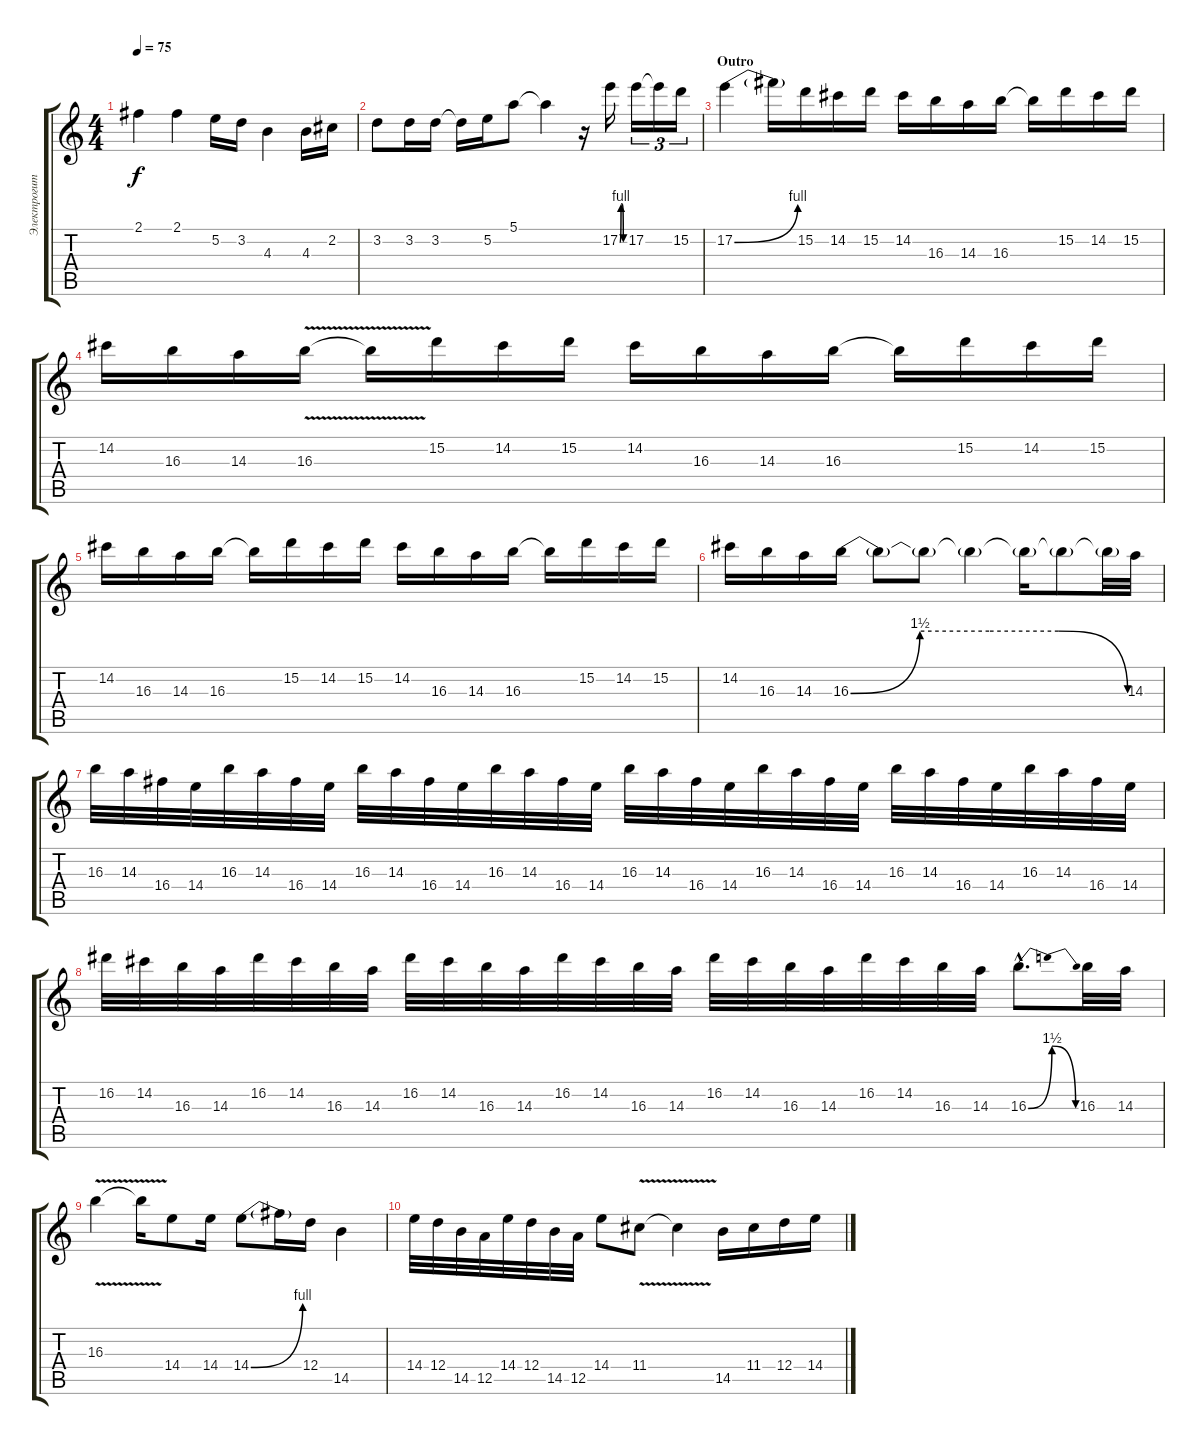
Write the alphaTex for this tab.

\track ("Электрогитара соло 1" "Электрогит") {instrument distortionguitar}
\staff {score tabs}
\tuning (E4 B3 G3 D3 A2 E2) {hide}
\ts (4 4)
\tempo 75
\clef g2
\ks c
2.1.4{dy f} 2.1.4 5.2.16 3.2.16 4.3.4 4.3.16 2.2.16 |
3.2.8 3.2.16 3.2.16 3.2{t}.16 5.2.16 5.1.8 5.1{t}.4 r.16 17.2{be (custom 0 0 15 4 30 4 45 0 60 0)}.16 17.2.16{tu (3 2)} 17.2{t}.16{tu (3 2)} 15.2.16{tu (3 2)} |
\section ("" "Outro")
17.2{be (bend 0 0 60 4)}.4 17.2{t}.16 15.2.16 14.2.16 15.2.16 14.2.16 16.3.16 14.3.16 16.3.16 16.3{t}.16 15.2.16 14.2.16 15.2.16 |
14.2.16 16.3.16 14.3.16 16.3{v}.16 16.3{t}.16 15.2.16 14.2.16 15.2.16 14.2.16 16.3.16 14.3.16 16.3.16 16.3{t}.16 15.2.16 14.2.16 15.2.16 |
14.2.16 16.3.16 14.3.16 16.3.16 16.3{t}.16 15.2.16 14.2.16 15.2.16 14.2.16 16.3.16 14.3.16 16.3.16 16.3{t}.16 15.2.16 14.2.16 15.2.16 |
14.2.16 16.3.16 14.3.16 16.3{be (custom 0 0 15 6 30 6 45 6 60 0)}.16 16.3{t}.8 16.3{t}.8 16.3{t}.4 16.3{t}.16 16.3{t}.8 16.3{t}.32 14.3.32 |
16.3.32 14.3.32 16.4.32 14.4.32 16.3.32 14.3.32 16.4.32 14.4.32 16.3.32 14.3.32 16.4.32 14.4.32 16.3.32 14.3.32 16.4.32 14.4.32 16.3.32 14.3.32 16.4.32 14.4.32 16.3.32 14.3.32 16.4.32 14.4.32 16.3.32 14.3.32 16.4.32 14.4.32 16.3.32 14.3.32 16.4.32 14.4.32 |
16.2.32 14.2.32 16.3.32 14.3.32 16.2.32 14.2.32 16.3.32 14.3.32 16.2.32 14.2.32 16.3.32 14.3.32 16.2.32 14.2.32 16.3.32 14.3.32 16.2.32 14.2.32 16.3.32 14.3.32 16.2.32 14.2.32 16.3.32 14.3.32 16.3{be (bendrelease 0 0 15 6 45 6 60 0) hac}.8{d} 16.3.32 14.3.32 |
16.3{v}.4 16.3{t}.16 14.4.8 14.4.16 14.4{be (bend 0 0 60 4)}.8 14.4{t}.16 12.4.16 14.5.4 |
14.4.32 12.4.32 14.5.32 12.5.32 14.4.32 12.4.32 14.5.32 12.5.32 14.4.8 11.4{v}.8 11.4{t}.4 14.5.16 11.4.16 12.4.16 14.4.16
